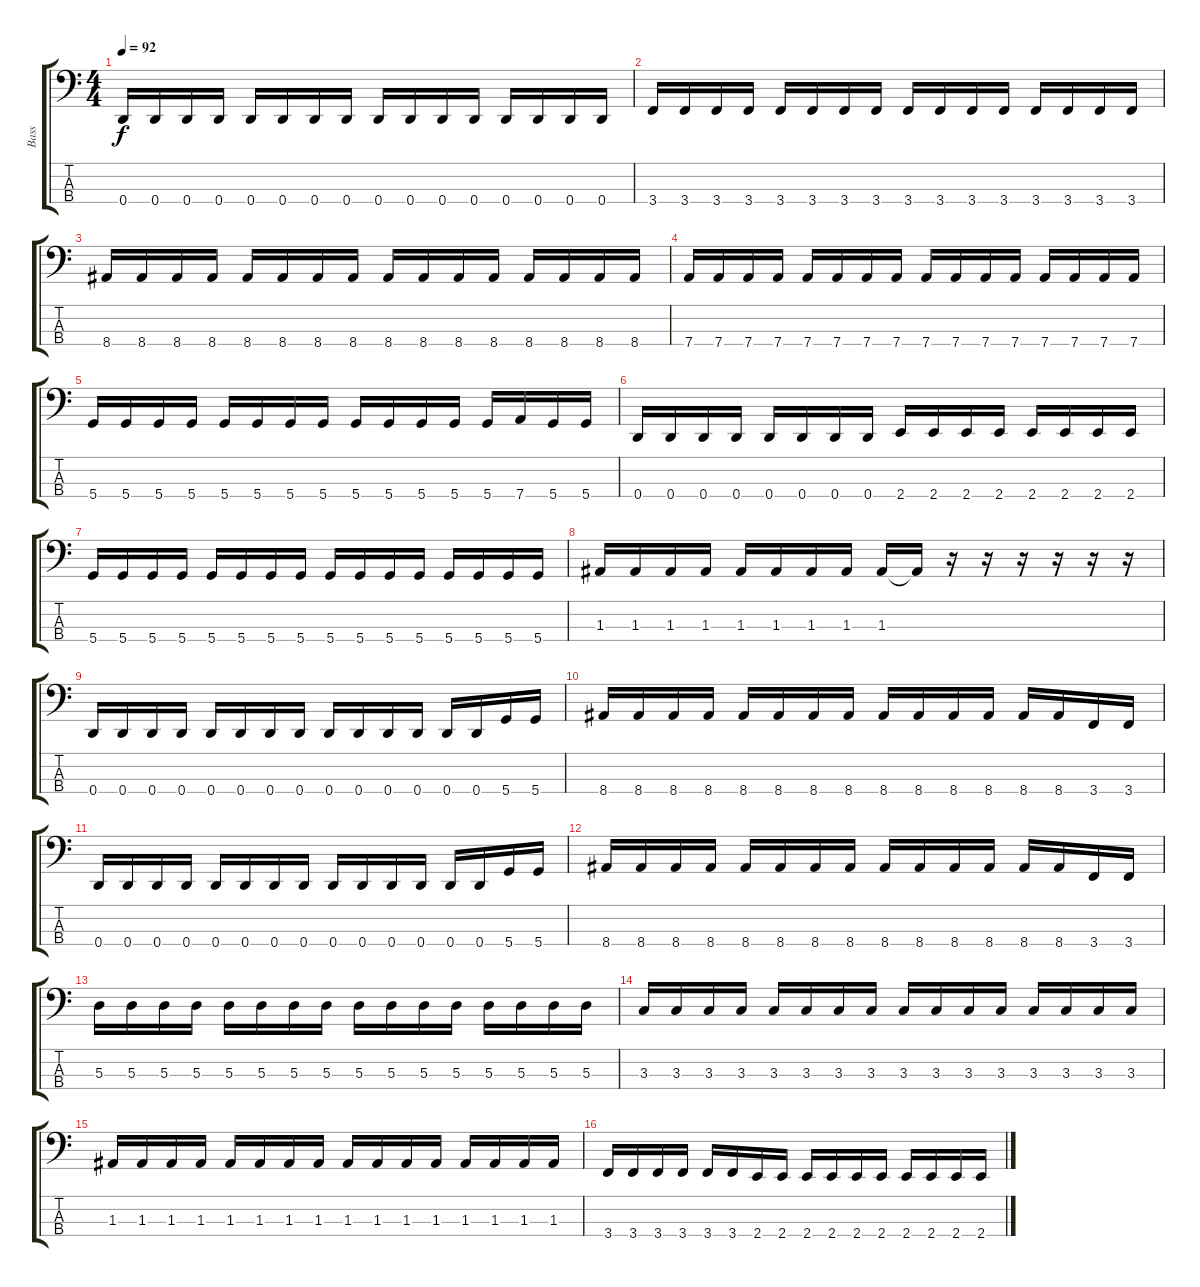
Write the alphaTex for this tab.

\track ("Bass" "Bass") {instrument electricbasspick}
\staff {score tabs}
\tuning (G2 D2 A1 D1) {hide}
\ts (4 4)
\tempo 92
\clef f4
\ks c
0.4.16{dy f} 0.4.16 0.4.16 0.4.16 0.4.16 0.4.16 0.4.16 0.4.16 0.4.16 0.4.16 0.4.16 0.4.16 0.4.16 0.4.16 0.4.16 0.4.16 |
3.4.16 3.4.16 3.4.16 3.4.16 3.4.16 3.4.16 3.4.16 3.4.16 3.4.16 3.4.16 3.4.16 3.4.16 3.4.16 3.4.16 3.4.16 3.4.16 |
8.4.16 8.4.16 8.4.16 8.4.16 8.4.16 8.4.16 8.4.16 8.4.16 8.4.16 8.4.16 8.4.16 8.4.16 8.4.16 8.4.16 8.4.16 8.4.16 |
7.4.16 7.4.16 7.4.16 7.4.16 7.4.16 7.4.16 7.4.16 7.4.16 7.4.16 7.4.16 7.4.16 7.4.16 7.4.16 7.4.16 7.4.16 7.4.16 |
5.4.16 5.4.16 5.4.16 5.4.16 5.4.16 5.4.16 5.4.16 5.4.16 5.4.16 5.4.16 5.4.16 5.4.16 5.4.16 7.4.16 5.4.16 5.4.16 |
0.4.16 0.4.16 0.4.16 0.4.16 0.4.16 0.4.16 0.4.16 0.4.16 2.4.16 2.4.16 2.4.16 2.4.16 2.4.16 2.4.16 2.4.16 2.4.16 |
5.4.16 5.4.16 5.4.16 5.4.16 5.4.16 5.4.16 5.4.16 5.4.16 5.4.16 5.4.16 5.4.16 5.4.16 5.4.16 5.4.16 5.4.16 5.4.16 |
1.3.16 1.3.16 1.3.16 1.3.16 1.3.16 1.3.16 1.3.16 1.3.16 1.3.16 1.3{t}.16 r.16 r.16 r.16 r.16 r.16 r.16 |
0.4.16 0.4.16 0.4.16 0.4.16 0.4.16 0.4.16 0.4.16 0.4.16 0.4.16 0.4.16 0.4.16 0.4.16 0.4.16 0.4.16 5.4.16 5.4.16 |
8.4.16 8.4.16 8.4.16 8.4.16 8.4.16 8.4.16 8.4.16 8.4.16 8.4.16 8.4.16 8.4.16 8.4.16 8.4.16 8.4.16 3.4.16 3.4.16 |
0.4.16 0.4.16 0.4.16 0.4.16 0.4.16 0.4.16 0.4.16 0.4.16 0.4.16 0.4.16 0.4.16 0.4.16 0.4.16 0.4.16 5.4.16 5.4.16 |
8.4.16 8.4.16 8.4.16 8.4.16 8.4.16 8.4.16 8.4.16 8.4.16 8.4.16 8.4.16 8.4.16 8.4.16 8.4.16 8.4.16 3.4.16 3.4.16 |
5.3.16 5.3.16 5.3.16 5.3.16 5.3.16 5.3.16 5.3.16 5.3.16 5.3.16 5.3.16 5.3.16 5.3.16 5.3.16 5.3.16 5.3.16 5.3.16 |
3.3.16 3.3.16 3.3.16 3.3.16 3.3.16 3.3.16 3.3.16 3.3.16 3.3.16 3.3.16 3.3.16 3.3.16 3.3.16 3.3.16 3.3.16 3.3.16 |
1.3.16 1.3.16 1.3.16 1.3.16 1.3.16 1.3.16 1.3.16 1.3.16 1.3.16 1.3.16 1.3.16 1.3.16 1.3.16 1.3.16 1.3.16 1.3.16 |
3.4.16 3.4.16 3.4.16 3.4.16 3.4.16 3.4.16 2.4.16 2.4.16 2.4.16 2.4.16 2.4.16 2.4.16 2.4.16 2.4.16 2.4.16 2.4.16
